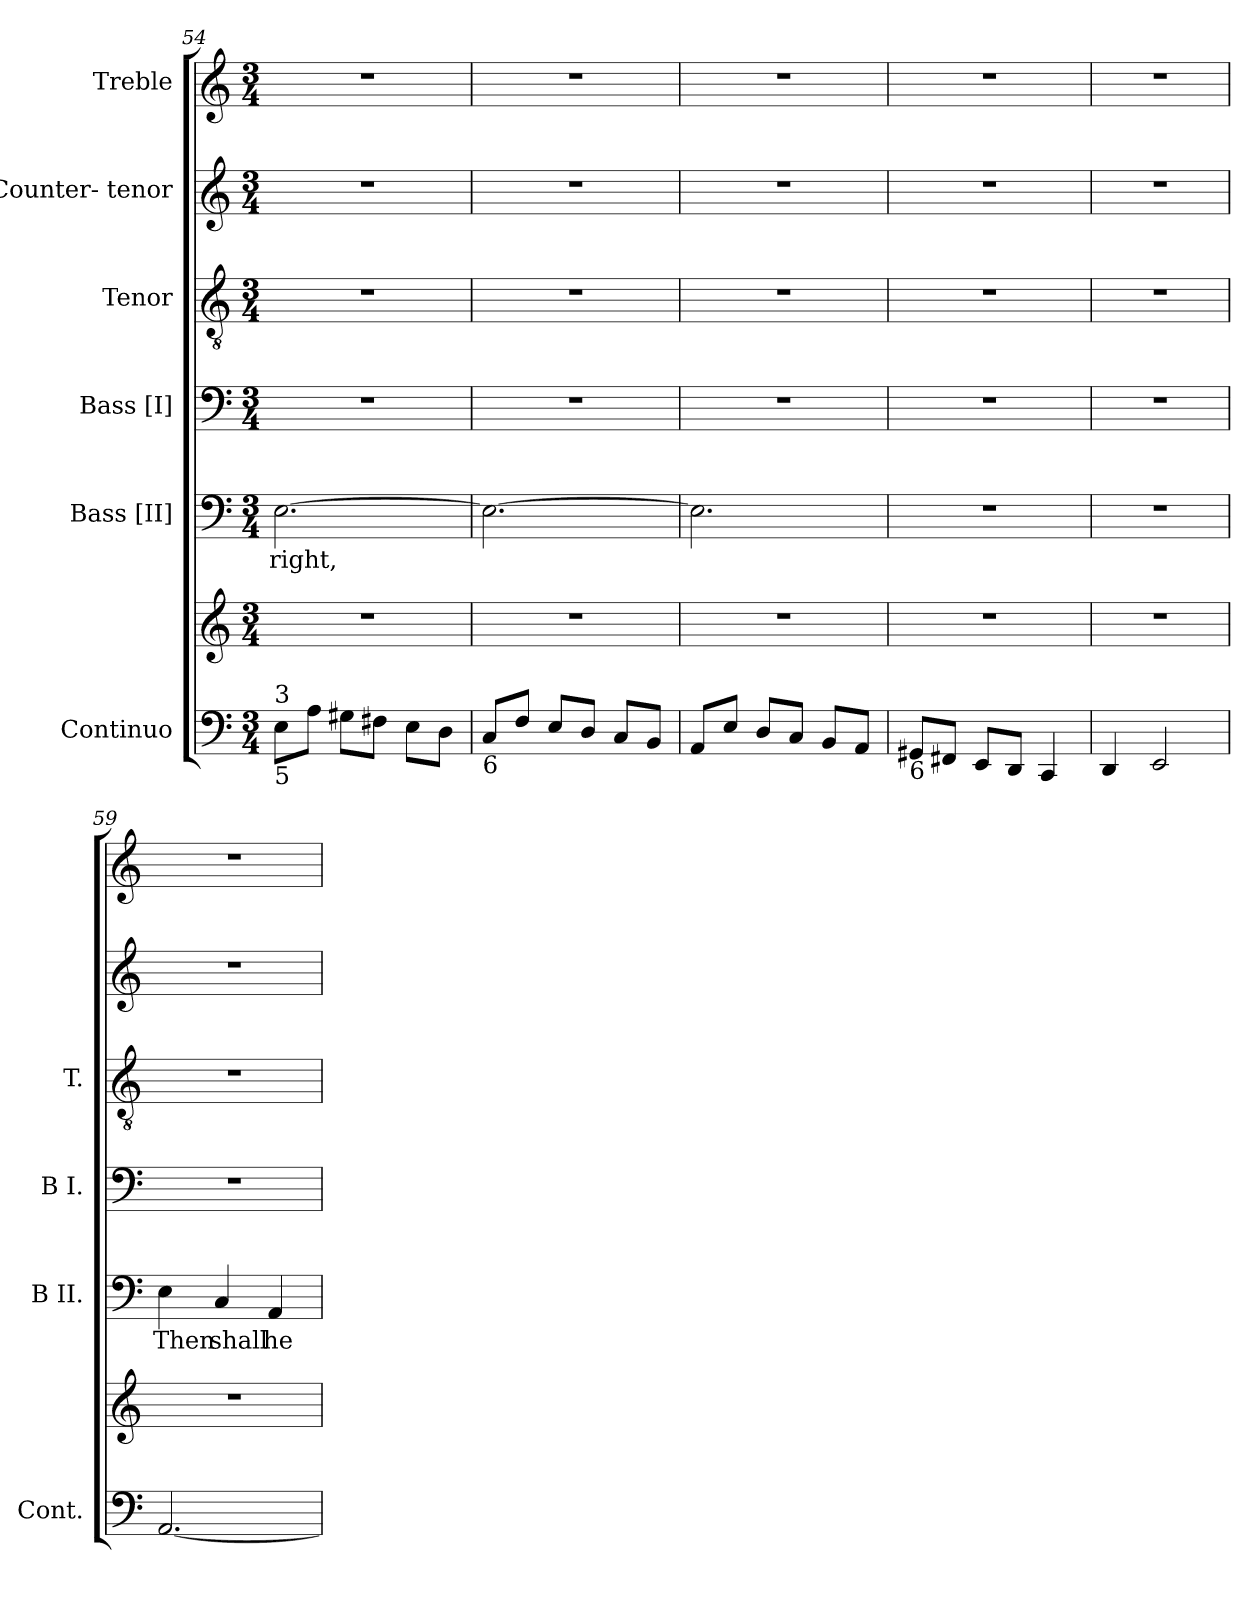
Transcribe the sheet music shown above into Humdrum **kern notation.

**kern	**kern	**kern	**text	**kern	**kern	**kern	**kern
*part6	*part6	*part5	*part5	*part4	*part3	*part2	*part1
*staff7	*staff6	*staff5	*staff5	*staff4	*staff3	*staff2	*staff1
*I"Continuo	*	*I"Bass [II]	*	*I"Bass [I]	*I"Tenor	*I"Counter- tenor	*I"Treble
*I'Cont.	*	*I'B II.	*	*I'B I.	*I'T.	*	*
*clefF4	*clefG2	*clefF4	*	*clefF4	*clefGv2	*clefG2	*clefG2
*	*	*	*	*	*ITrd7c12	*	*
*k[]	*k[]	*k[]	*	*k[]	*k[]	*k[]	*k[]
*C:	*C:	*C:	*	*C:	*C:	*C:	*C:
*M3/4	*M3/4	*M3/4	*	*M3/4	*M3/4	*M3/4	*M3/4
=54	=54	=54	=54	=54	=54	=54	=54
!	!LO:N:vis=1	!	!	!	!	!	!
!LO:TX:b:t=5	!	!	!	!	!	!	!
!LO:TX:t=3	!	!	!	!	!	!	!
!	!	!	!LO:LY:b:color=#000000	!LO:N:vis=1	!LO:N:vis=1	!LO:N:vis=1	!LO:N:vis=1
8Ei\L	2.r	[2.Ei\	right,	2.r	2.r	2.r	2.r
8Ai\J	.	.	.	.	.	.	.
8G#Xi\L	.	.	.	.	.	.	.
8F#Xi\J	.	.	.	.	.	.	.
8Ei\L	.	.	.	.	.	.	.
8Di\J	.	.	.	.	.	.	.
!!LO:LB:g=z
=55	=55	=55	=55	=55	=55	=55	=55
!LO:TX:b:t=6	!	!	!	!	!	!	!
!	!LO:N:vis=1	!	!	!LO:N:vis=1	!LO:N:vis=1	!LO:N:vis=1	!LO:N:vis=1
8Ci/L	2.r	2.Ei\_	.	2.r	2.r	2.r	2.r
8Fi/J	.	.	.	.	.	.	.
8Ei/L	.	.	.	.	.	.	.
8Di/J	.	.	.	.	.	.	.
8Ci/L	.	.	.	.	.	.	.
8BBi/J	.	.	.	.	.	.	.
=56	=56	=56	=56	=56	=56	=56	=56
!	!LO:N:vis=1	!	!	!LO:N:vis=1	!LO:N:vis=1	!LO:N:vis=1	!LO:N:vis=1
8AAi/L	2.r	2.Ei\]	.	2.r	2.r	2.r	2.r
8Ei/J	.	.	.	.	.	.	.
8Di/L	.	.	.	.	.	.	.
8Ci/J	.	.	.	.	.	.	.
8BBi/L	.	.	.	.	.	.	.
8AAi/J	.	.	.	.	.	.	.
=57	=57	=57	=57	=57	=57	=57	=57
!LO:TX:b:t=6	!	!	!	!	!	!	!
!	!LO:N:vis=1	!LO:N:vis=1	!	!LO:N:vis=1	!LO:N:vis=1	!LO:N:vis=1	!LO:N:vis=1
8GG#Xi/L	2.r	2.r	.	2.r	2.r	2.r	2.r
8FF#Xi/J	.	.	.	.	.	.	.
8EEi/L	.	.	.	.	.	.	.
8DDi/J	.	.	.	.	.	.	.
4CCi/	.	.	.	.	.	.	.
=58	=58	=58	=58	=58	=58	=58	=58
!	!LO:N:vis=1	!LO:N:vis=1	!	!LO:N:vis=1	!LO:N:vis=1	!LO:N:vis=1	!LO:N:vis=1
4DDi/	2.r	2.r	.	2.r	2.r	2.r	2.r
2EEi/	.	.	.	.	.	.	.
=59	=59	=59	=59	=59	=59	=59	=59
!	!LO:N:vis=1	!	!	!	!	!	!
!	!	!	!LO:LY:b:color=#000000	!LO:N:vis=1	!LO:N:vis=1	!LO:N:vis=1	!LO:N:vis=1
[2.AAi/	2.r	4Ei\	Then	2.r	2.r	2.r	2.r
!	!	!	!LO:LY:b:color=#000000	!	!	!	!
.	.	4Ci/	shall	.	.	.	.
!	!	!	!LO:LY:b:color=#000000	!	!	!	!
.	.	4AAi/	he	.	.	.	.
=	=	=	=	=	=	=	=
*-	*-	*-	*-	*-	*-	*-	*-
